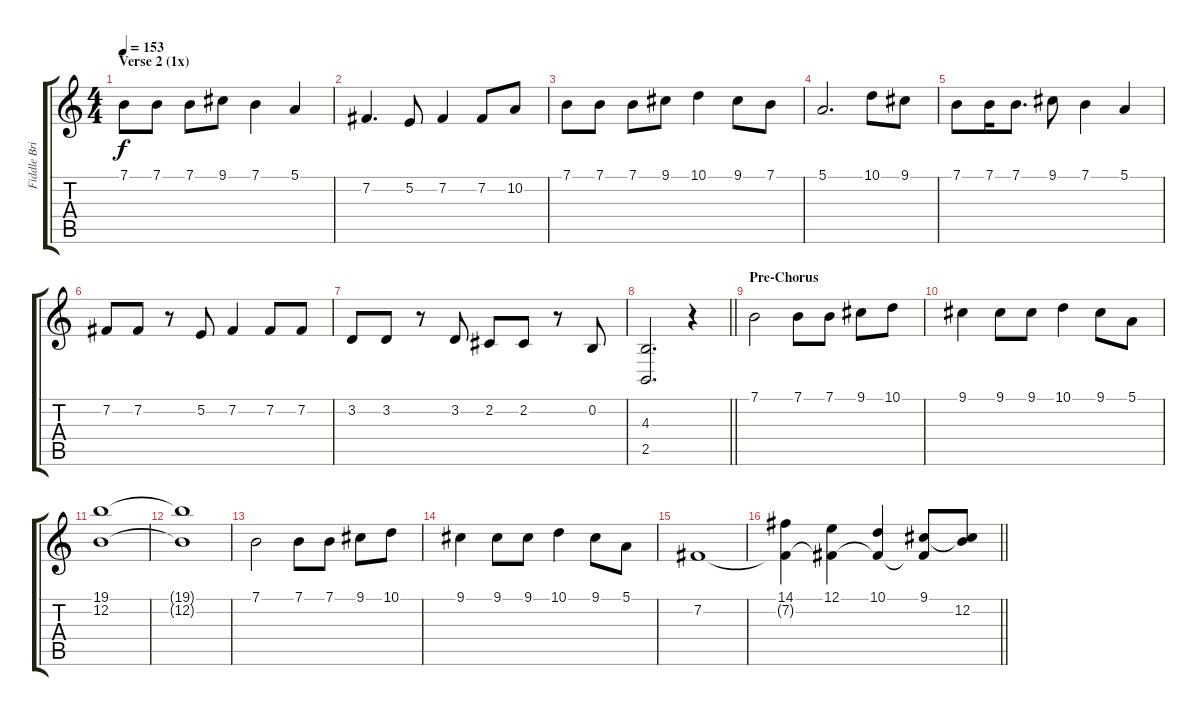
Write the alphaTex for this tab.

\track ("Fiddle Bridget Regan" "Fiddle Bri") {instrument fiddle}
\staff {score tabs}
\tuning (E4 B3 G3 D3 A2 E2) {hide}
\ts (4 4)
\section ("" "Verse 2 (1x)")
\tempo 153
\clef g2
\ks c
7.1.8{dy f} 7.1.8 7.1.8 9.1.8 7.1.4 5.1.4 |
7.2.4{d} 5.2.8 7.2.4 7.2.8 10.2.8 |
7.1.8 7.1.8 7.1.8 9.1.8 10.1.4 9.1.8 7.1.8 |
5.1.2{d} 10.1.8 9.1.8 |
7.1.8 7.1.16 7.1.8{d} 9.1.8 7.1.4 5.1.4 |
7.2.8 7.2.8 r.8 5.2.8 7.2.4 7.2.8 7.2.8 |
3.2.8 3.2.8 r.8 3.2.8 2.2.8 2.2.8 r.8 0.2.8 |
\barLineRight lightlight
(4.3 2.5).2{d} r.4 |
\section ("" "Pre-Chorus")
7.1.2 7.1.8 7.1.8 9.1.8 10.1.8 |
9.1.4 9.1.8 9.1.8 10.1.4 9.1.8 5.1.8 |
(19.1 12.2).1 |
(19.1{t} 12.2{t}).1 |
7.1.2 7.1.8 7.1.8 9.1.8 10.1.8 |
9.1.4 9.1.8 9.1.8 10.1.4 9.1.8 5.1.8 |
7.2.1 |
\barLineRight lightlight
(14.1 7.2{t}).4 (12.1 7.2{t}).4 (10.1 7.2{t}).4 (9.1 7.2{t}).8 (9.1{t} 12.2).8
